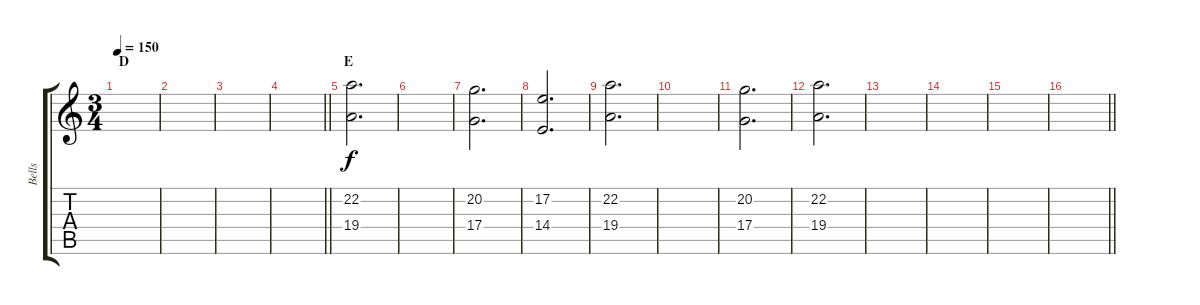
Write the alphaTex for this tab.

\track ("Bells" "Bells") {instrument tinklebell}
\staff {score tabs}
\tuning (E4 B3 G3 D3 A2 E2) {hide}
\ts (3 4)
\section ("" "D")
\tempo 150
\clef g2
\ks c
|
|
|
\barLineRight lightlight
|
\section ("" "E")
(22.2 19.4).2{d} |
|
(20.2 17.4).2{d} |
(17.2 14.4).2{d} |
(22.2 19.4).2{d} |
|
(20.2 17.4).2{d} |
(22.2 19.4).2{d} |
|
|
|
\barLineRight lightlight
